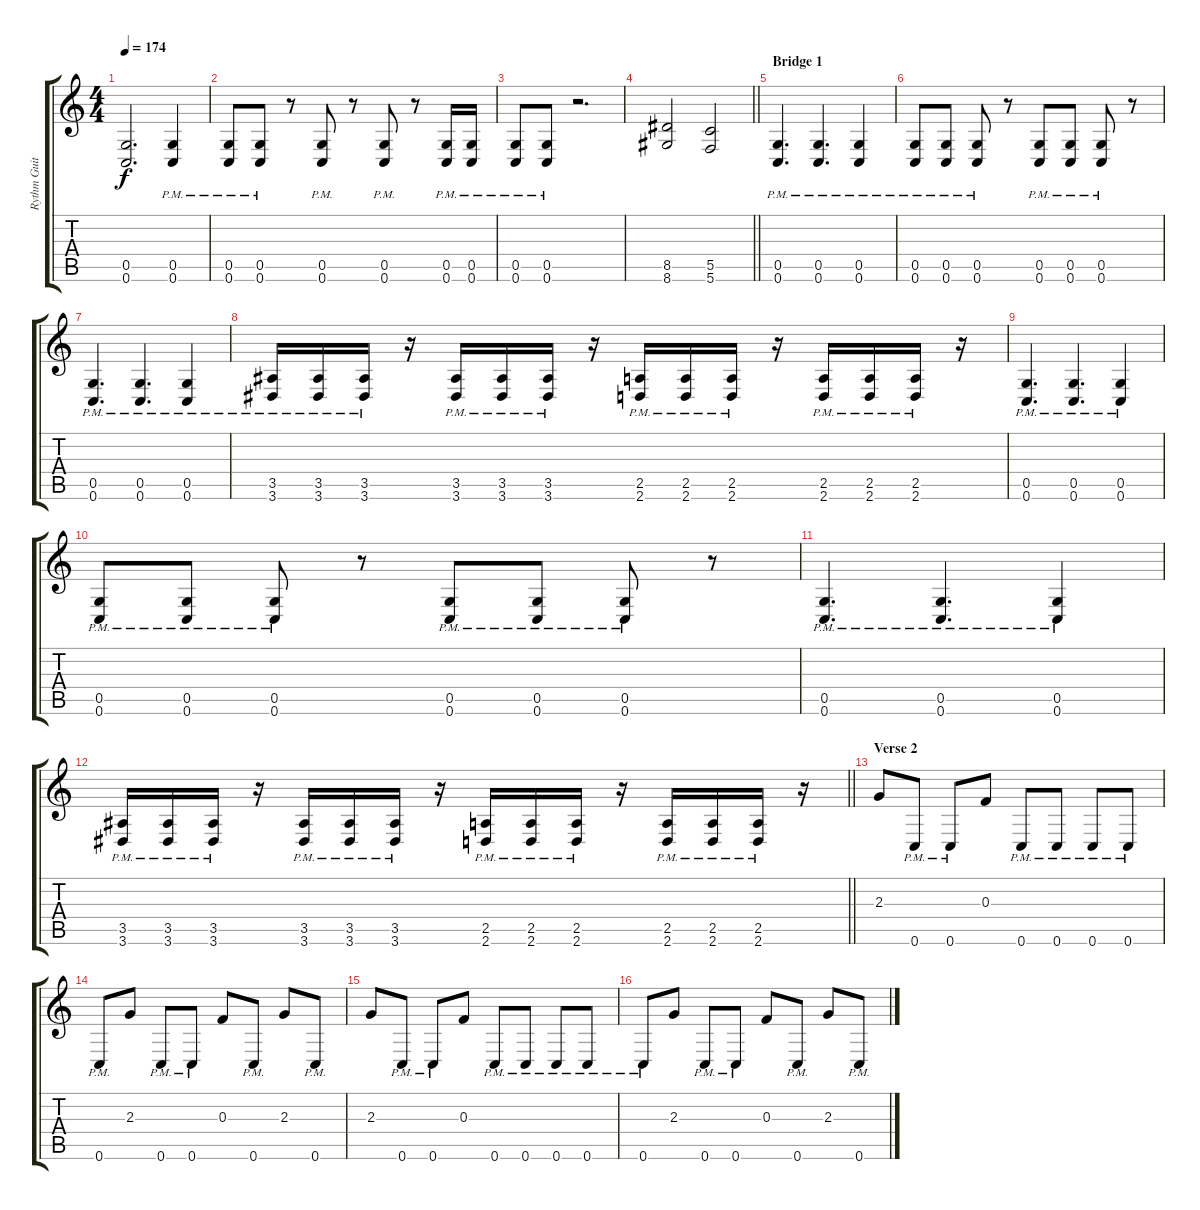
\track ("Rythm Guitar (Mätze)" "Rythm Guit") {instrument distortionguitar}
\staff {score tabs}
\tuning (D4 A3 F3 C3 G2 C2) {hide}
\ts (4 4)
\tempo 174
\clef g2
\ks c
(0.5 0.6).2{d dy f} (0.5{pm} 0.6{pm}).4 |
(0.5{pm} 0.6{pm}).8 (0.5{pm} 0.6{pm}).8 r.8 (0.5{pm} 0.6{pm}).8 r.8 (0.5{pm} 0.6{pm}).8 r.8 (0.5{pm} 0.6{pm}).16 (0.5{pm} 0.6{pm}).16 |
(0.5{pm} 0.6{pm}).8 (0.5{pm} 0.6{pm}).8 r.2{d} |
\barLineRight lightlight
(8.5 8.6).2 (5.5 5.6).2 |
\section ("" "Bridge 1")
(0.5{pm} 0.6{pm}).4{d} (0.5{pm} 0.6{pm}).4{d} (0.5{pm} 0.6{pm}).4 |
(0.5{pm} 0.6{pm}).8 (0.5{pm} 0.6{pm}).8 (0.5{pm} 0.6{pm}).8 r.8 (0.5{pm} 0.6{pm}).8 (0.5{pm} 0.6{pm}).8 (0.5{pm} 0.6{pm}).8 r.8 |
(0.5{pm} 0.6{pm}).4{d} (0.5{pm} 0.6{pm}).4{d} (0.5{pm} 0.6{pm}).4 |
(3.5{pm} 3.6{pm}).16 (3.5{pm} 3.6{pm}).16 (3.5{pm} 3.6{pm}).16 r.16 (3.5{pm} 3.6{pm}).16 (3.5{pm} 3.6{pm}).16 (3.5{pm} 3.6{pm}).16 r.16 (2.5{pm} 2.6{pm}).16 (2.5{pm} 2.6{pm}).16 (2.5{pm} 2.6{pm}).16 r.16 (2.5{pm} 2.6{pm}).16 (2.5{pm} 2.6{pm}).16 (2.5{pm} 2.6{pm}).16 r.16 |
(0.5{pm} 0.6{pm}).4{d} (0.5{pm} 0.6{pm}).4{d} (0.5{pm} 0.6{pm}).4 |
(0.5{pm} 0.6{pm}).8 (0.5{pm} 0.6{pm}).8 (0.5{pm} 0.6{pm}).8 r.8 (0.5{pm} 0.6{pm}).8 (0.5{pm} 0.6{pm}).8 (0.5{pm} 0.6{pm}).8 r.8 |
(0.5{pm} 0.6{pm}).4{d} (0.5{pm} 0.6{pm}).4{d} (0.5{pm} 0.6{pm}).4 |
\barLineRight lightlight
(3.5{pm} 3.6{pm}).16 (3.5{pm} 3.6{pm}).16 (3.5{pm} 3.6{pm}).16 r.16 (3.5{pm} 3.6{pm}).16 (3.5{pm} 3.6{pm}).16 (3.5{pm} 3.6{pm}).16 r.16 (2.5{pm} 2.6{pm}).16 (2.5{pm} 2.6{pm}).16 (2.5{pm} 2.6{pm}).16 r.16 (2.5{pm} 2.6{pm}).16 (2.5{pm} 2.6{pm}).16 (2.5{pm} 2.6{pm}).16 r.16 |
\section ("" "Verse 2")
2.3.8 0.6{pm}.8 0.6{pm}.8 0.3.8 0.6{pm}.8 0.6{pm}.8 0.6{pm}.8 0.6{pm}.8 |
0.6{pm}.8 2.3.8 0.6{pm}.8 0.6{pm}.8 0.3.8 0.6{pm}.8 2.3.8 0.6{pm}.8 |
2.3.8 0.6{pm}.8 0.6{pm}.8 0.3.8 0.6{pm}.8 0.6{pm}.8 0.6{pm}.8 0.6{pm}.8 |
0.6{pm}.8 2.3.8 0.6{pm}.8 0.6{pm}.8 0.3.8 0.6{pm}.8 2.3.8 0.6{pm}.8
